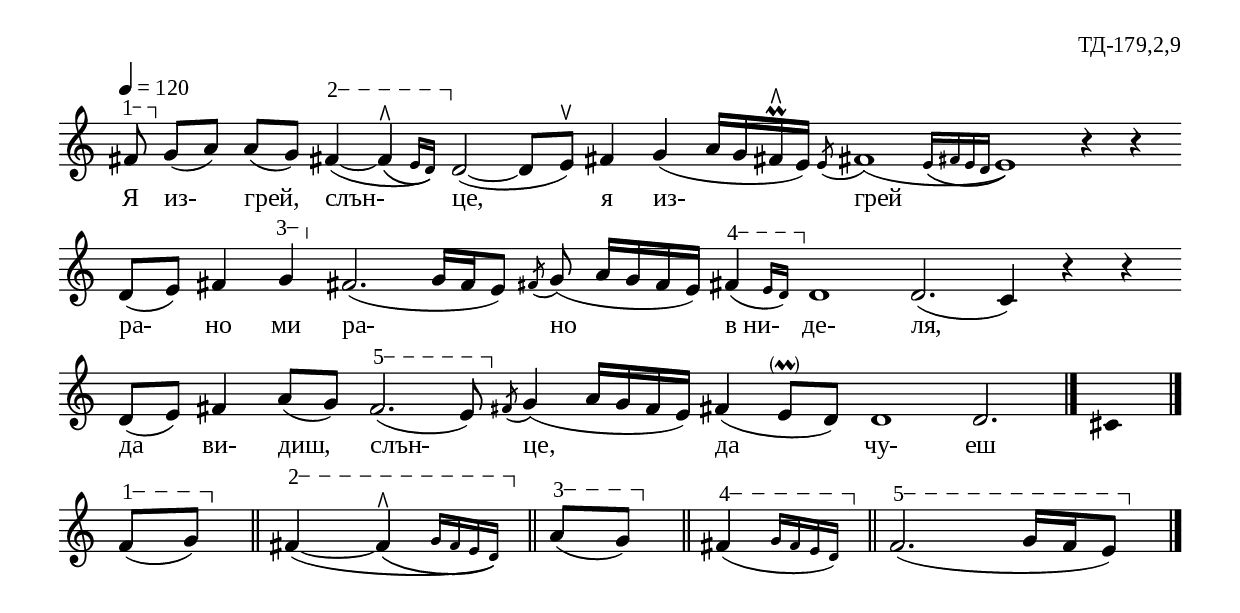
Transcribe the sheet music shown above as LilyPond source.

%{
sva_179_2_09
%}

\include "td-preamble.ly"

\score {
\relative c' {
\tempo 4 = 120
%\time 2/4
\cadenzaOn
\varA
s16\startTextSpan fis8\stopTextSpan\noBeam 
g([ a]) a([ g]) 
\varB
fis!4\startTextSpan(~ \afterGrace fis^\rtoe\( { e16[ d\stopTextSpan]\)) }
d2(~ d8[ e^\ltoe]) fis!4 g( a16[ g fis!\prall^\rtoe e]) 
\acciaccatura e8 fis!1( \grace { e16[\( fis! e d] } e1\)) r4 r
\bar "" \break
d8([ e]) fis!4 
\varC
s16\startTextSpan g4\stopTextSpan 
fis!2.( g16[ fis e8]) \acciaccatura fis!8 g( a16[ g fis e])
\varD
\afterGrace fis!4\startTextSpan( { e16[ d\stopTextSpan]) } 
d1 d2.( c4) r4 r
\bar "" \break
d8([ e]) fis!4 a8([ g]) 
\varE
fis2.\startTextSpan( e8\stopTextSpan\noBeam) 
\acciaccatura fis!8 g4( a16[ g fis e])
\parS
fis!4( e8-\parenthesize\prall[ d]) d1 d2.
 \bar "|." 
s16 \fixB cis4 \fixC
  \bar "|." 
%% s16 \clef treble
\break
 \varA
fis8\startTextSpan[( g\stopTextSpan]) \bar "||"
\varB
fis!4\startTextSpan(~ \afterGrace fis^\rtoe\( { g16[ fis e d\stopTextSpan]\)) } \bar "||"
\varC
a'8\startTextSpan([ g\stopTextSpan]) \bar "||"
\varD
\afterGrace fis!4\startTextSpan( { g16[ fis e d\stopTextSpan]) }  \bar "||"
\varE
fis2.\startTextSpan( g16[ fis e8\stopTextSpan\noBeam)] 
 \bar "|."   
}
\addlyrics { Я из- грей, слън- це, я из- грей ра- но ми ра- но "в ни-" де- ля,
да ви- диш, слън- це, да чу- еш }
%
\layout {
   \context { 
	    \Staff \remove "Time_signature_engraver" } 
  indent = #0
  line-width = 190\mm
  ragged-right=##f
}
%
\midi { 
	\context {
		\Score tempoWholesPerMinute = #(ly:make-moment 120 4)
		}
	}
}
%
\header{
  opus = "ТД-179,2,9"
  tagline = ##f
}


